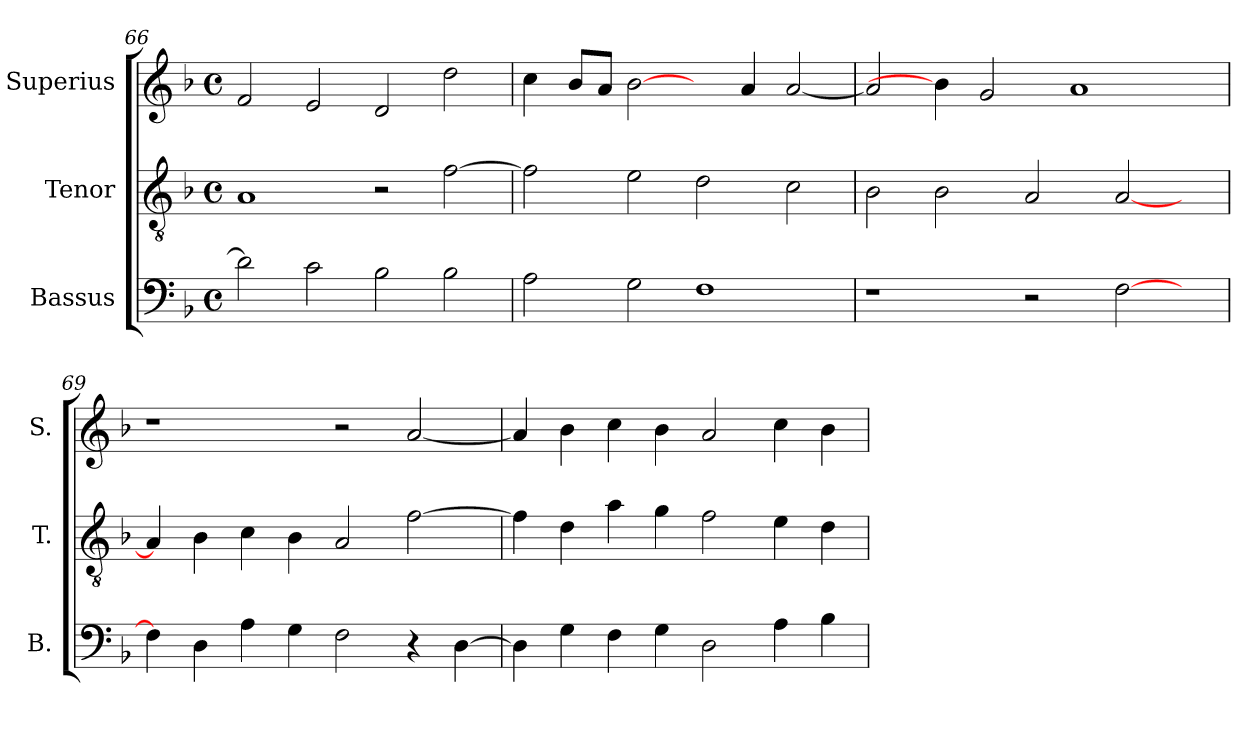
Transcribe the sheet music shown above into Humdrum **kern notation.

**kern	**kern	**kern
*part3	*part2	*part1
*staff3	*staff2	*staff1
*I"Bassus	*I"Tenor	*I"Superius
*I'B.	*I'T.	*I'S.
*clefF4	*clefGv2	*clefG2
*	*ITrd7c12	*
*k[b-]	*k[b-]	*k[b-]
*F:	*F:	*F:
*M4/4	*M4/4	*M4/4
*met(c)	*met(c)	*met(c)
=66	=66	=66
2di\]	1AAi	2fi/
2ci\	.	2ei/
2B-i\	2r	2di/
2B-i\	[>2Fi\	2ddi\
=67	=67	=67
2Ai\	2Fi\]	4cci\
.	.	8b-i/L
.	.	8ai/J
2Gi\	2Ei\	[2b-i\
1Fi	2Di\	4ryy
.	.	4ai/
.	2Ci\	[<2ai/
=68	=68	=68
1r	2BB-i\	2ai/]
.	2BB-i\	4b-i\]
.	.	2gi/
2r	2AAi/	.
.	.	1ai
[>2Fi\	[<2AAi/	.
4ryy	4ryy	.
!!LO:PB:g=z
=69	=69	=69
4Fi\]	4AAi/]	1r
4Di\	4BB-i\	.
4Ai\	4Ci\	.
4Gi\	4BB-i\	.
2Fi\	2AAi/	2r
4r	[>2Fi\	[<2ai/
[>4Di\	.	.
=70	=70	=70
4Di\]	4Fi\]	4ai/]
4Gi\	4Di\	4b-i\
4Fi\	4Ai\	4cci\
4Gi\	4Gi\	4b-i\
2Di\	2Fi\	2ai/
4Ai\	4Ei\	4cci\
4B-i\	4Di\	4b-i\
=	=	=
*-	*-	*-
